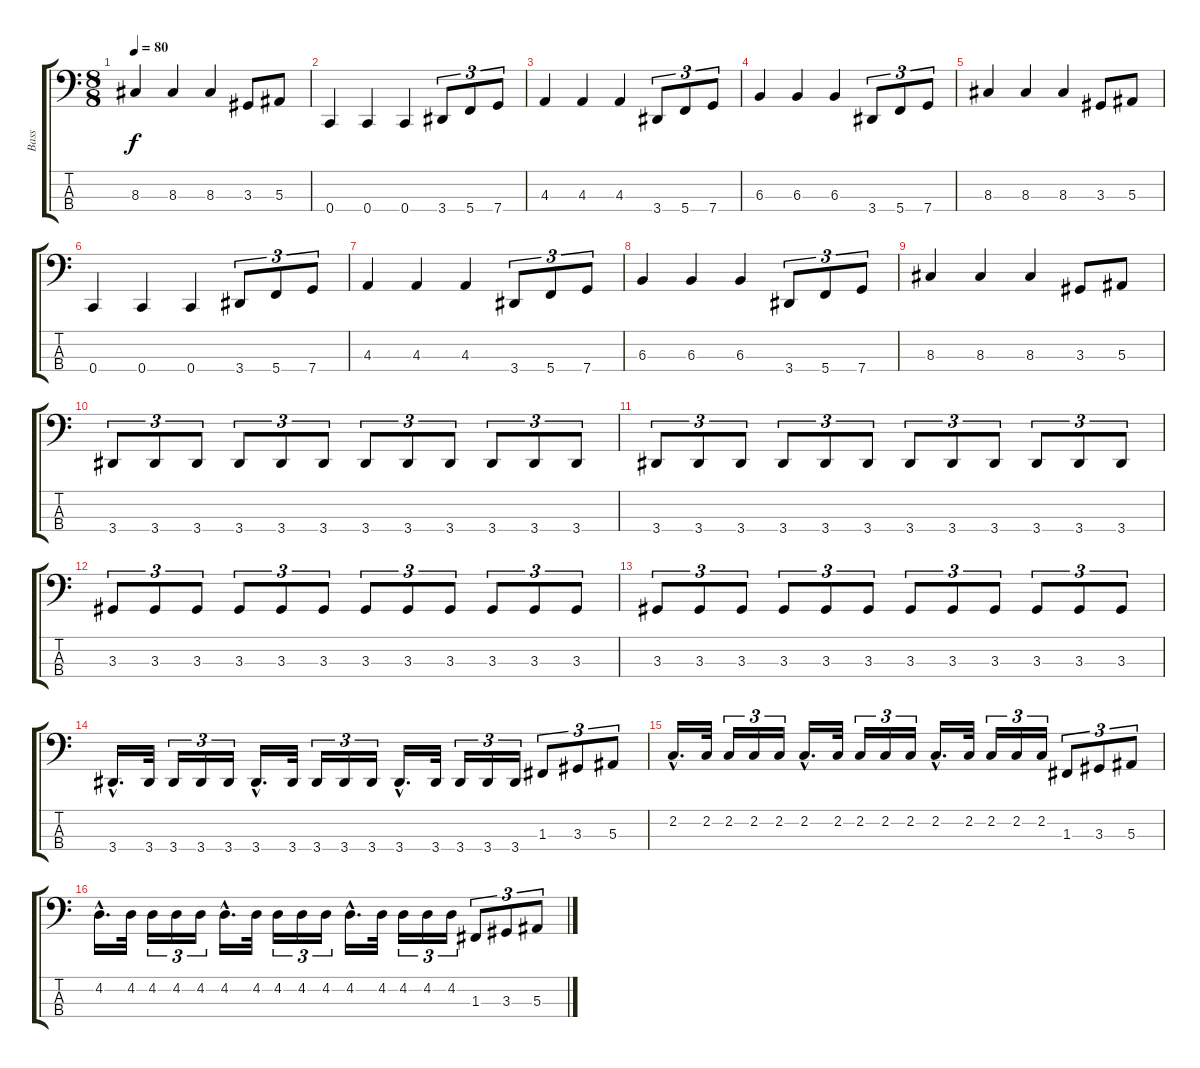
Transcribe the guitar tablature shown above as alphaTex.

\track ("Bass" "Bass") {instrument electricbassfinger}
\staff {score tabs}
\tuning (Eb2 Bb1 F1 C1) {hide}
\ts (8 8)
\tempo 80
\clef f4
\ks c
8.3.4{dy f} 8.3.4 8.3.4 3.3.8 5.3.8 |
0.4.4 0.4.4 0.4.4 3.4.8{tu (3 2)} 5.4.8{tu (3 2)} 7.4.8{tu (3 2)} |
4.3.4 4.3.4 4.3.4 3.4.8{tu (3 2)} 5.4.8{tu (3 2)} 7.4.8{tu (3 2)} |
6.3.4 6.3.4 6.3.4 3.4.8{tu (3 2)} 5.4.8{tu (3 2)} 7.4.8{tu (3 2)} |
8.3.4 8.3.4 8.3.4 3.3.8 5.3.8 |
0.4.4 0.4.4 0.4.4 3.4.8{tu (3 2)} 5.4.8{tu (3 2)} 7.4.8{tu (3 2)} |
4.3.4 4.3.4 4.3.4 3.4.8{tu (3 2)} 5.4.8{tu (3 2)} 7.4.8{tu (3 2)} |
6.3.4 6.3.4 6.3.4 3.4.8{tu (3 2)} 5.4.8{tu (3 2)} 7.4.8{tu (3 2)} |
8.3.4 8.3.4 8.3.4 3.3.8 5.3.8 |
3.4.8{tu (3 2)} 3.4.8{tu (3 2)} 3.4.8{tu (3 2)} 3.4.8{tu (3 2)} 3.4.8{tu (3 2)} 3.4.8{tu (3 2)} 3.4.8{tu (3 2)} 3.4.8{tu (3 2)} 3.4.8{tu (3 2)} 3.4.8{tu (3 2)} 3.4.8{tu (3 2)} 3.4.8{tu (3 2)} |
3.4.8{tu (3 2)} 3.4.8{tu (3 2)} 3.4.8{tu (3 2)} 3.4.8{tu (3 2)} 3.4.8{tu (3 2)} 3.4.8{tu (3 2)} 3.4.8{tu (3 2)} 3.4.8{tu (3 2)} 3.4.8{tu (3 2)} 3.4.8{tu (3 2)} 3.4.8{tu (3 2)} 3.4.8{tu (3 2)} |
3.3.8{tu (3 2)} 3.3.8{tu (3 2)} 3.3.8{tu (3 2)} 3.3.8{tu (3 2)} 3.3.8{tu (3 2)} 3.3.8{tu (3 2)} 3.3.8{tu (3 2)} 3.3.8{tu (3 2)} 3.3.8{tu (3 2)} 3.3.8{tu (3 2)} 3.3.8{tu (3 2)} 3.3.8{tu (3 2)} |
3.3.8{tu (3 2)} 3.3.8{tu (3 2)} 3.3.8{tu (3 2)} 3.3.8{tu (3 2)} 3.3.8{tu (3 2)} 3.3.8{tu (3 2)} 3.3.8{tu (3 2)} 3.3.8{tu (3 2)} 3.3.8{tu (3 2)} 3.3.8{tu (3 2)} 3.3.8{tu (3 2)} 3.3.8{tu (3 2)} |
3.4{hac}.16{d} 3.4.32 3.4.16{tu (3 2)} 3.4.16{tu (3 2)} 3.4.16{tu (3 2)} 3.4{hac}.16{d} 3.4.32 3.4.16{tu (3 2)} 3.4.16{tu (3 2)} 3.4.16{tu (3 2)} 3.4{hac}.16{d} 3.4.32 3.4.16{tu (3 2)} 3.4.16{tu (3 2)} 3.4.16{tu (3 2)} 1.3.8{tu (3 2)} 3.3.8{tu (3 2)} 5.3.8{tu (3 2)} |
2.2{hac}.16{d} 2.2.32 2.2.16{tu (3 2)} 2.2.16{tu (3 2)} 2.2.16{tu (3 2)} 2.2{hac}.16{d} 2.2.32 2.2.16{tu (3 2)} 2.2.16{tu (3 2)} 2.2.16{tu (3 2)} 2.2{hac}.16{d} 2.2.32 2.2.16{tu (3 2)} 2.2.16{tu (3 2)} 2.2.16{tu (3 2)} 1.3.8{tu (3 2)} 3.3.8{tu (3 2)} 5.3.8{tu (3 2)} |
4.2{hac}.16{d} 4.2.32 4.2.16{tu (3 2)} 4.2.16{tu (3 2)} 4.2.16{tu (3 2)} 4.2{hac}.16{d} 4.2.32 4.2.16{tu (3 2)} 4.2.16{tu (3 2)} 4.2.16{tu (3 2)} 4.2{hac}.16{d} 4.2.32 4.2.16{tu (3 2)} 4.2.16{tu (3 2)} 4.2.16{tu (3 2)} 1.3.8{tu (3 2)} 3.3.8{tu (3 2)} 5.3.8{tu (3 2)}
